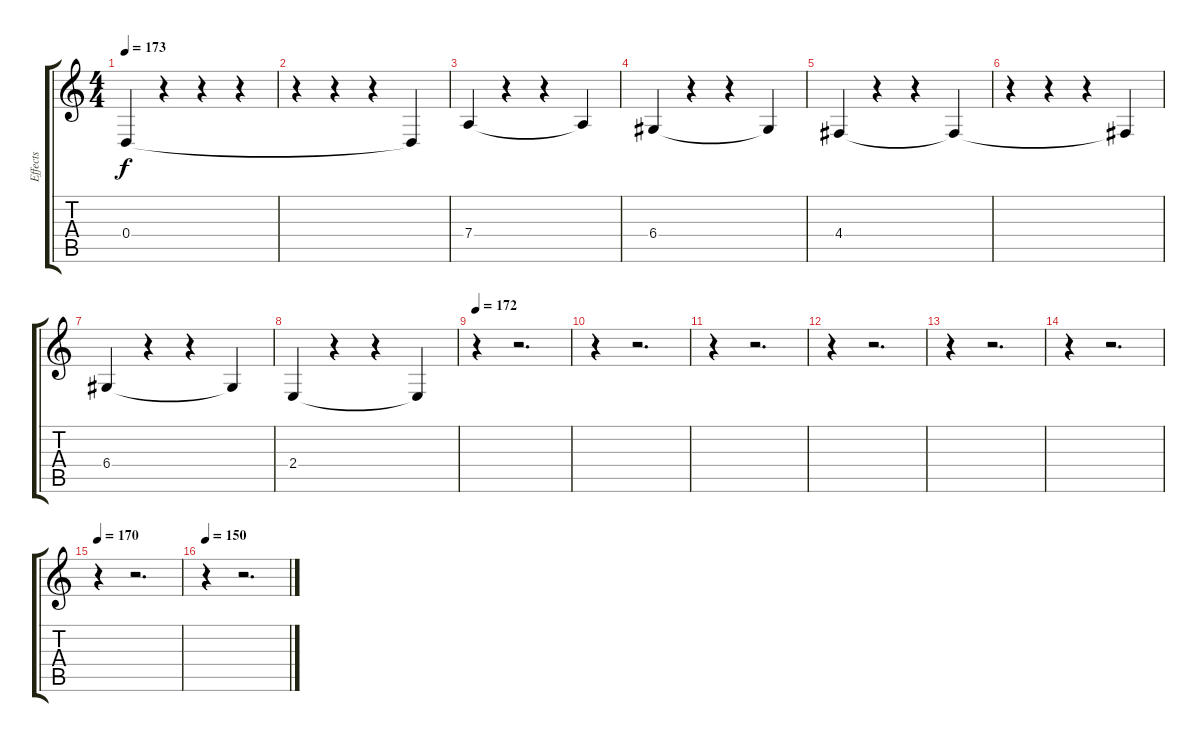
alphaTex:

\track ("Effects" "Effects") {instrument synthstrings1}
\staff {score tabs}
\tuning (E4 B3 G3 D3 A2 E2) {hide}
\ts (4 4)
\tempo 173
\clef g2
\ks c
0.4.4{dy f} r.4 r.4 r.4 |
r.4 r.4 r.4 0.4{t}.4 |
7.4.4 r.4 r.4 7.4{t}.4 |
6.4.4 r.4 r.4 6.4{t}.4 |
4.4.4 r.4 r.4 4.4{t}.4 |
r.4 r.4 r.4 4.4{t}.4 |
6.4.4 r.4 r.4 6.4{t}.4 |
2.4.4 r.4 r.4 2.4{t}.4 |
\tempo 172
r.4 r.2{d} |
r.4 r.2{d} |
r.4 r.2{d} |
r.4 r.2{d} |
r.4 r.2{d} |
r.4 r.2{d} |
\tempo 170
r.4 r.2{d} |
\tempo 150
r.4 r.2{d}
